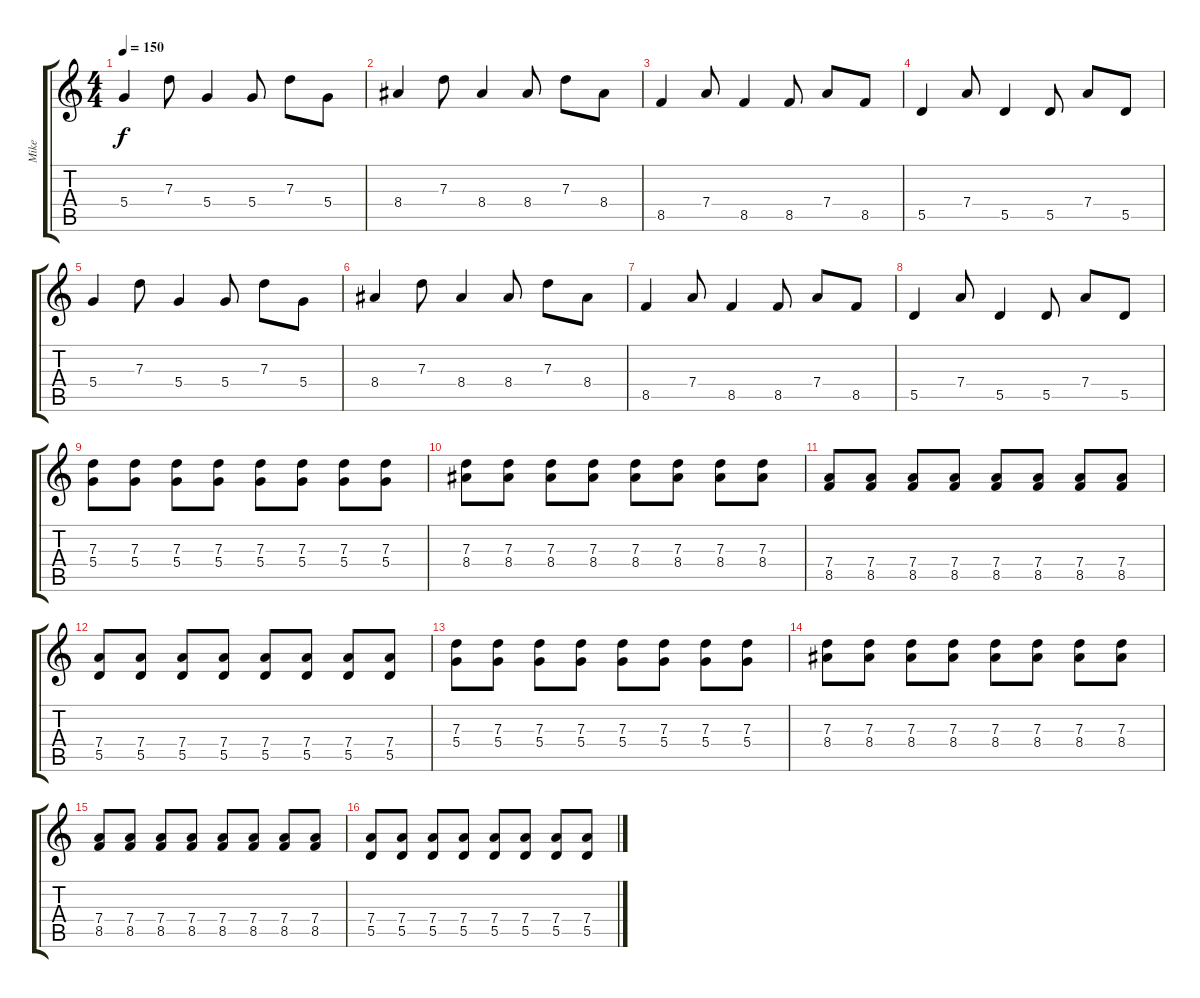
\track ("Mike" "Mike") {instrument distortionguitar}
\staff {score tabs}
\tuning (E4 B3 G3 D3 A2 D2) {hide}
\ts (4 4)
\tempo 150
\clef g2
\ks c
5.4.4{dy f} 7.3.8 5.4.4 5.4.8 7.3.8 5.4.8 |
8.4.4 7.3.8 8.4.4 8.4.8 7.3.8 8.4.8 |
8.5.4 7.4.8 8.5.4 8.5.8 7.4.8 8.5.8 |
5.5.4 7.4.8 5.5.4 5.5.8 7.4.8 5.5.8 |
5.4.4 7.3.8 5.4.4 5.4.8 7.3.8 5.4.8 |
8.4.4 7.3.8 8.4.4 8.4.8 7.3.8 8.4.8 |
8.5.4 7.4.8 8.5.4 8.5.8 7.4.8 8.5.8 |
5.5.4 7.4.8 5.5.4 5.5.8 7.4.8 5.5.8 |
(7.3 5.4).8 (7.3 5.4).8 (7.3 5.4).8 (7.3 5.4).8 (7.3 5.4).8 (7.3 5.4).8 (7.3 5.4).8 (7.3 5.4).8 |
(7.3 8.4).8 (7.3 8.4).8 (7.3 8.4).8 (7.3 8.4).8 (7.3 8.4).8 (7.3 8.4).8 (7.3 8.4).8 (7.3 8.4).8 |
(7.4 8.5).8 (7.4 8.5).8 (7.4 8.5).8 (7.4 8.5).8 (7.4 8.5).8 (7.4 8.5).8 (7.4 8.5).8 (7.4 8.5).8 |
(7.4 5.5).8 (7.4 5.5).8 (7.4 5.5).8 (7.4 5.5).8 (7.4 5.5).8 (7.4 5.5).8 (7.4 5.5).8 (7.4 5.5).8 |
(7.3 5.4).8 (7.3 5.4).8 (7.3 5.4).8 (7.3 5.4).8 (7.3 5.4).8 (7.3 5.4).8 (7.3 5.4).8 (7.3 5.4).8 |
(7.3 8.4).8 (7.3 8.4).8 (7.3 8.4).8 (7.3 8.4).8 (7.3 8.4).8 (7.3 8.4).8 (7.3 8.4).8 (7.3 8.4).8 |
(7.4 8.5).8 (7.4 8.5).8 (7.4 8.5).8 (7.4 8.5).8 (7.4 8.5).8 (7.4 8.5).8 (7.4 8.5).8 (7.4 8.5).8 |
(7.4 5.5).8 (7.4 5.5).8 (7.4 5.5).8 (7.4 5.5).8 (7.4 5.5).8 (7.4 5.5).8 (7.4 5.5).8 (7.4 5.5).8
